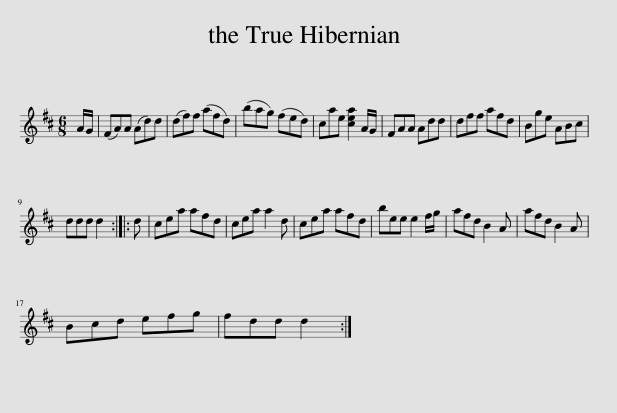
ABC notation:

X:1
L:1/8
M:6/8
I:linebreak $
K:D
V:1 treble
V:1
 A/G/ | (FA)A (Ad)d | (df)f (afd) | (bag) (fed) | cae [cea]2 A/G/ | %5
 FAA Add | dff afd | Bge ABc |$ ddd d2 :: d | %10
 cea afd | cea a2 d | cea afd | bee e2 f/g/ | afd B2 A | %15
 afd B2 A |$ Bcd efg | fdd d2 :| %18
